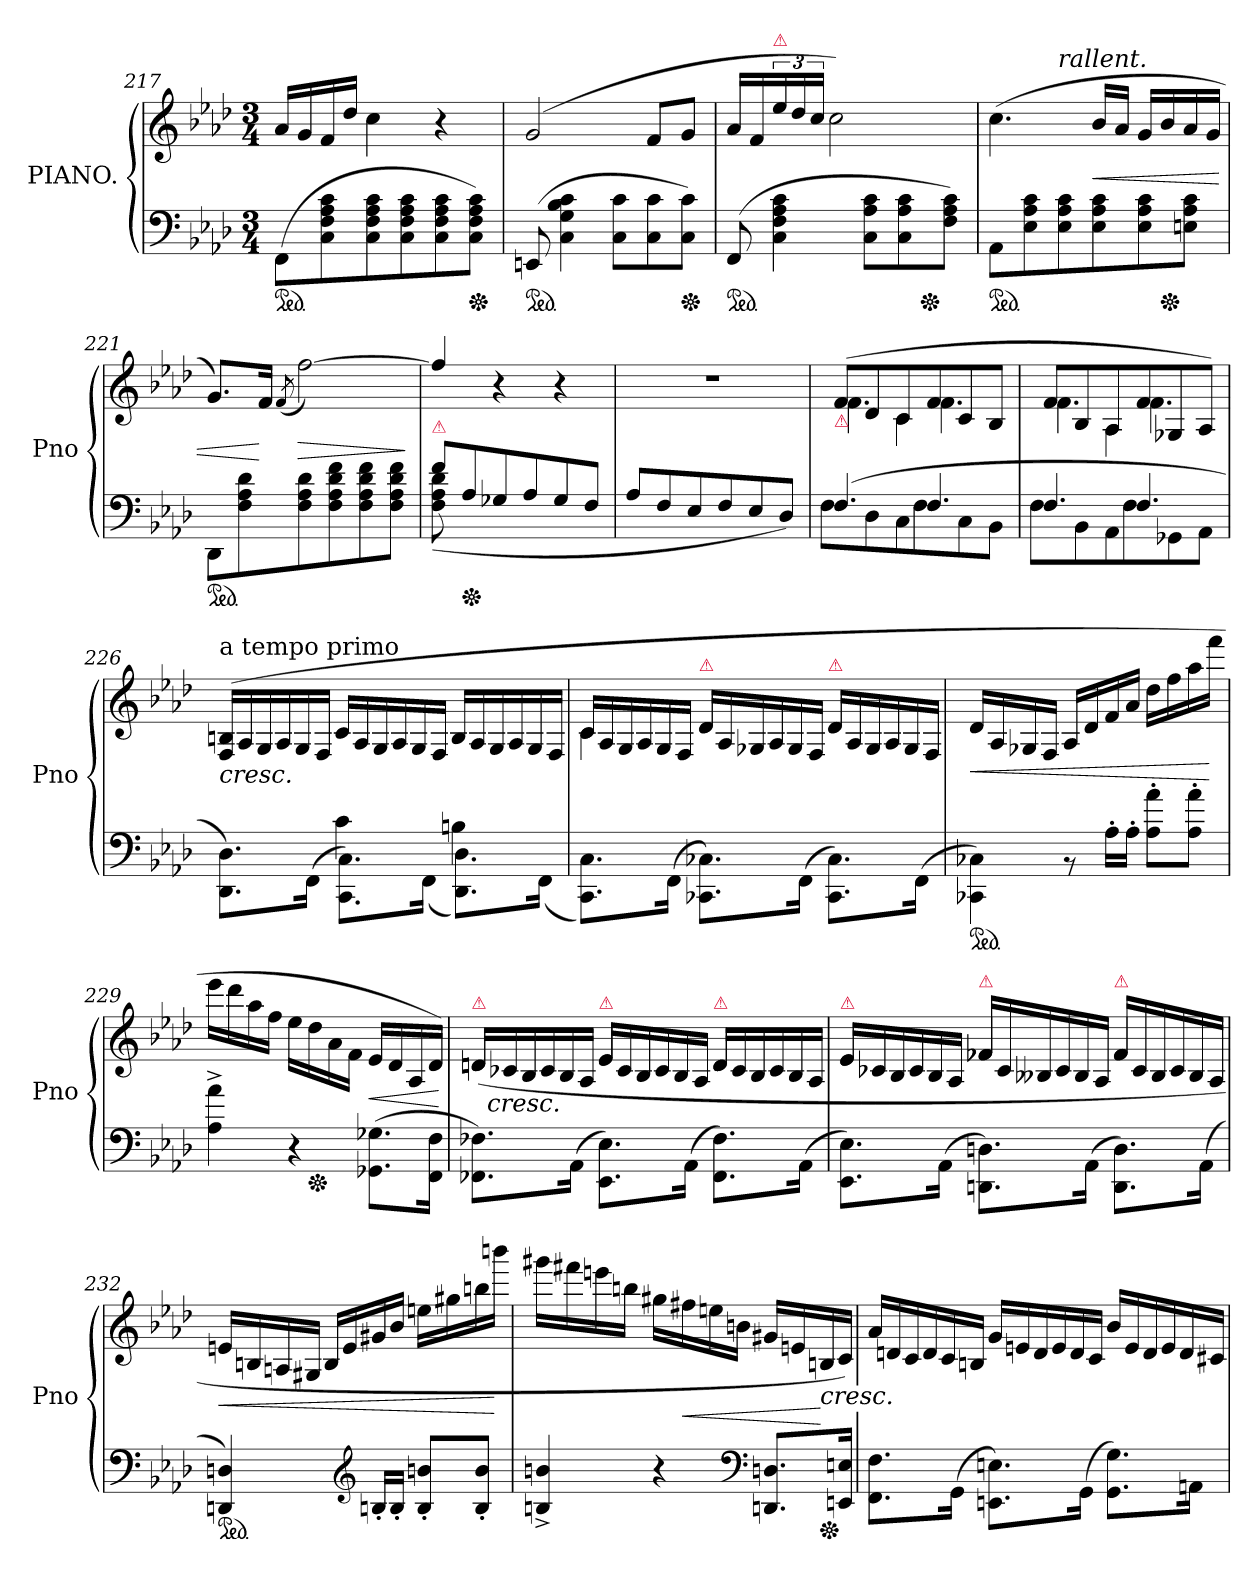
**kern	**kern	**dynam
*part1	*part1	*part1
*staff2	*staff1	*staff1/2
*I"PIANO.	*	*
*I'Pno	*	*
*clefF4	*clefG2	*
*k[b-e-a-d-]	*k[b-e-a-d-]	*
*M3/4	*M3/4	*
*ped	*	*
=217	=217	=217
(>8FFL	16a-LL	.
.	16g	.
8C 8F 8A- 8c	16f	.
.	16dd-JJ	.
8C 8F 8A- 8c	4cc\	.
8C 8F 8A- 8c	.	.
8C 8F 8A- 8c	4r	.
*Xped	*	*
8C 8F 8A- 8cJ)	.	.
=218	=218	=218
*ped	*	*
(>8EEn	(>2g	.
4C 4G 4B- 4c	.	.
8C 8cL	.	.
8C 8c	8fL	.
*Xped	*	*
8C 8cJ)	8gJ	.
=219	=219	=219
*ped	*	*
*	*^	*
(>8FF	16a-/LL	2ryy	.
.	16f	.	.
!	!LO:TX:a:color=crimson:t=⚠	!	!
4C 4F 4A- 4c	24ee-	.	.
.	24dd-	.	.
.	24ccJJ	.	.
.	2cc)	.	.
8C 8A- 8cL	.	.	.
8C 8A- 8c	.	16ryy	.
*Xped	*	*	*
.	.	8.ryy	.
8F 8A- 8cJ)	.	.	.
=220	=220	=220	=220
*ped	*	*	*
8AA-L	(>4.cc	4ryy	.
8E- 8A- 8c	.	.	.
!	!	!LO:TX:a:i:t=rallent.	!
8E- 8A- 8c	.	2ryy	.
8E- 8A- 8c	16b-/LL	.	<
.	16a-JJ	.	.
8E- 8A- 8c	16g/LL	.	.
*Xped	*	*	*
.	16b-	.	.
8En 8A- 8cJ	16a-	.	.
.	16gJJ	.	.
*	*v	*v	*
=221	=221	=221
*ped	*	*
8DD-L	8.gL)	.
8F 8A- 8d-	.	.
.	16fJk	[
.	(>8qf	.
8F 8A- 8d-	[2ff)	>
8F 8A- 8d- 8f	.	.
8F 8A- 8d- 8f	.	.
8F 8A- 8d- 8fJ	.	.
.	.	]
=222	=222	=222
*^	*	*
!LO:TX:a:color=crimson:t=⚠	!	!	!
8f\L	(<8F 8A- 8d-	4ff/]	.
*Xped	*	*	*
8A-/	8rEEyy	.	.
8G-X/	2rEEyy	4r	.
8A-/	.	.	.
8G-/	.	4r	.
8F/J	.	.	.
*v	*v	*	*
=223	=223	=223
8A-/L	2.rdd	.
8F	.	.
8E-	.	.
8F	.	.
8E-	.	.
8D-J)	.	.
=224	=224	=224
*^	*^	*
!	!	!LO:TX:b:i:color=crimson:t=⚠	!	!
!	!	!	!LO:N:vis=4.	!
(<4.F/	8F\L	(>8f/L	4f\	.
.	8D-	8d-/	.	.
!	!	!	!LO:N:vis=4	!
.	8C	8c/	8c\	.
4.F/	8F	8f/	4.f\	.
.	8C	8c/	.	.
.	8BB-J	8B-/J	.	.
=225	=225	=225	=225	=225
!	!	!	!LO:N:vis=4.	!
4.F/	8F\L	8f/L	4f\	.
.	8BB-	8B-/	.	.
!	!	!	!LO:N:vis=4	!
.	8AA-	8A-/	8A-\	.
4.F/	8F	8f/	4.f\	.
.	8GG-X	8G-X/	.	.
.	8AA-J	8A-/J)	.	.
*	*	*v	*v	*
=226	=226	=226	=226
*	*	*Xtuplet	*
!	!	!LO:TX:c:i:t=cresc.	!
!	!	!LO:TX:a:t=a tempo primo	!
4ryy	8.DD-\ 8.D-\L)	(>24F/ 24Bn/LL	.
.	.	24A-/	.
.	.	24G/	.
.	.	24A-/	.
.	.	24G/	.
.	(>16FFJk	.	.
.	.	24F/JJ	.
4c\	8.CC\ 8.C\L)	24c/LL	.
.	.	24A-/	.
.	.	24G/	.
.	.	24A-/	.
.	.	24G/	.
.	(>16FFJk	.	.
.	.	24F/JJ	.
4Bn\	8.DD-\ 8.D-\L)	24BLL	.
.	.	24A-/	.
.	.	24G/	.
.	.	24A-/	.
.	.	24G/	.
.	(>16FFJk	.	.
.	.	24F/JJ	.
*v	*v	*	*
=227	=227	=227
*	*^	*
8.CC\ 8.C\L)	24c/LL	4c\	.
.	24A-/	.	.
.	24G/	.	.
.	24A-/	.	.
.	24G/	.	.
(>16FF\Jk	.	.	.
.	24F/JJ	.	.
!	!LO:TX:a:color=crimson:t=⚠	!	!
8.CC-X\ 8.C-X\L)	4d-/	24d-\LL	.
.	.	24A-/	.
.	.	24G-X/	.
.	.	24A-/	.
.	.	24G-/	.
(>16FFJk	.	.	.
.	.	24F/JJ	.
!	!LO:TX:a:color=crimson:t=⚠	!	!
8.CC-\ 8.C-\L)	4d-/	24d-\LL	.
.	.	24A-/	.
.	.	24G-/	.
.	.	24A-/	.
.	.	24G-/	.
(>16FFJk	.	.	.
.	.	24F/JJ	.
*	*v	*v	*
=228	=228	=228
*ped	*	*
4CC-X\ 4C-X\)	16d-LL	<
.	16A-/	.
.	16G-X	.
.	16F/JJ	.
8rBB	16A-/LL	.
.	16d-	.
16A-'LL	16f	.
16A-'JJ	16a-JJ	.
8A-'> 8a-'>L	16dd-LL	.
.	16ff	.
8A-'> 8a-'>J	16aa-	.
.	16fffJJ	[
=229	=229	=229
4A-^> 4a-^>	16eee-LL	.
.	16ddd-	.
.	16aa-	.
.	16ffJJ	.
4r	16ee-LL	.
*Xped	*	*
.	16dd-	.
.	16a-	.
.	16fJJ	.
(>8.GG-X\ 8.G-X\L	16e-LL	<
.	16d-	.
.	16A-	.
16FF 16FJk	16d-JJ)	.
.	.	[
=230	=230	=230
*	*^	*
!	!LO:TX:a:color=crimson:t=⚠	!	!
8.FF-X\ 8.F-X\L)	4dn/	(>24dn\LL	.
!	!	!LO:TX:c:i:t=cresc.	!
.	.	24c-X/	.
.	.	24B-/	.
.	.	24c-/	.
.	.	24B-/	.
(>16AA-Jk	.	.	.
.	.	24A-/JJ	.
!	!LO:TX:a:color=crimson:t=⚠	!	!
8.EE-\ 8.E-\L)	4e-/	24e-\LL	.
.	.	24c-/	.
.	.	24B-/	.
.	.	24c-/	.
.	.	24B-/	.
(>16AA-Jk	.	.	.
.	.	24A-/JJ	.
!	!LO:TX:a:color=crimson:t=⚠	!	!
8.FF-\ 8.F-\L)	4d/	24d\LL	.
.	.	24c-/	.
.	.	24B-/	.
.	.	24c-/	.
.	.	24B-/	.
(>16AA-Jk	.	.	.
.	.	24A-/JJ	.
=231	=231	=231	=231
!	!LO:TX:a:color=crimson:t=⚠	!	!
8.EE-\ 8.E-\L)	4e-/	24e-\LL	.
.	.	24c-X/	.
.	.	24B-/	.
.	.	24c-/	.
.	.	24B-/	.
(>16AA-Jk	.	.	.
.	.	24A-/JJ	.
!	!LO:TX:a:color=crimson:t=⚠	!	!
8.DDn\ 8.Dn\L)	4f-X/	24f-X\LL	.
.	.	24c-/	.
.	.	24B--X/	.
.	.	24c-/	.
.	.	24B--/	.
(>16AA-Jk	.	.	.
.	.	24A-/JJ	.
!	!LO:TX:a:color=crimson:t=⚠	!	!
8.DD\ 8.D\L)	4f-/	24f-\LL	.
.	.	24c-/	.
.	.	24B--/	.
.	.	24c-/	.
.	.	24B--/	.
(>16AA-Jk	.	.	.
.	.	24A-/JJ	.
*	*v	*v	*
=232	=232	=232
*ped	*	*
4DDn/ 4Dn/)	16enLL	<
.	16Bn	.
.	16An/	.
.	16G#XJJ	.
8ryy	16BLL	.
.	16e	.
*clefG2	*	*
16Bn'</LL	16g#X	.
16B'<JJ	16b-JJ	.
8B'</ 8bn'</L	16eenLL	.
.	16gg#X	.
8B'< 8b'<J	16bbn	.
.	16bbbnJJ	[
=233	=233	=233
4Bn^> 4bn^>	16ggg#XLL	.
.	16fff#X	.
.	16eeen	.
.	16bbnJJ	.
4r	16gg#XLL	.
.	16ff#X	<
.	16een	.
.	16bnJJ	.
*clefF4	*	*
8.DDn 8.DnL	16g#XLL	.
.	16en	.
!	!LO:TX:c:i:t=cresc.	!
*Xped	*	*
.	16Bn	[
16EEn 16EnJk	16cJJ)	.
=234	=234	=234
8.FF\ 8.F\L	24a-LL	.
.	24dn	.
.	24c	.
.	24d	.
.	24c	.
(>16GGJk	.	.
.	24BnJJ	.
8.EEn\ 8.En\L)	24gLL	.
.	24en	.
.	24d	.
.	24e	.
.	24d	.
(>16GGJk	.	.
.	24cJJ	.
8.GG\ 8.G\L)	24b-LL	.
.	24e	.
.	24d	.
.	24e	.
.	24d	.
16AAnJk	.	.
.	24c#XJJ	.
=	=	=
*-	*-	*-
